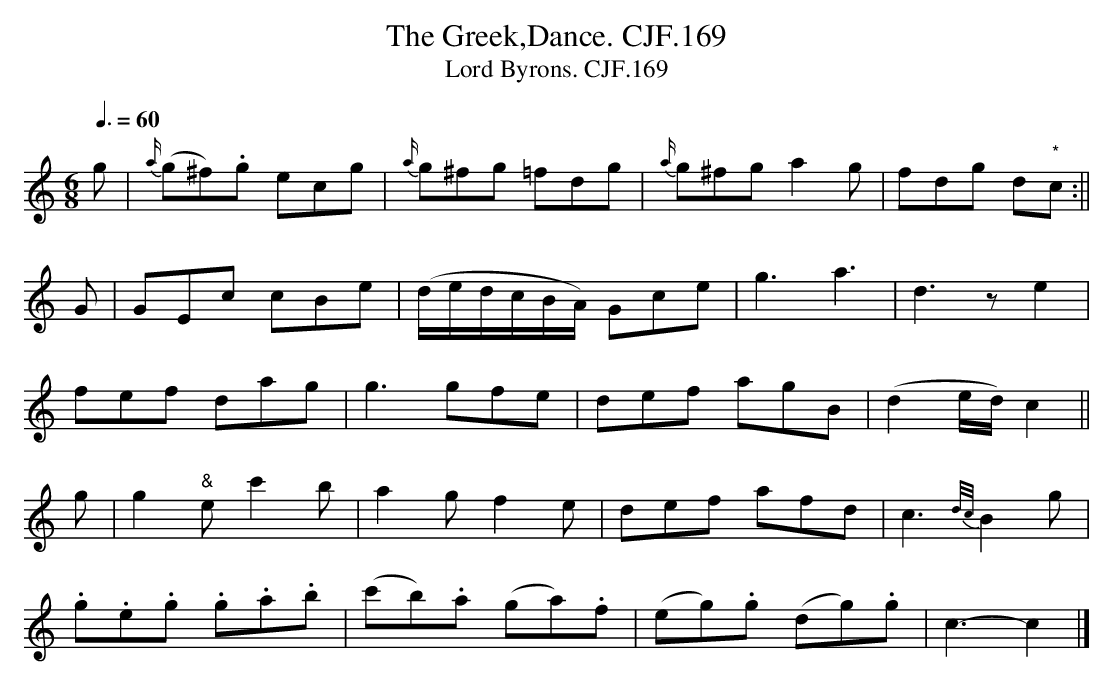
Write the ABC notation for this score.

X:1
T:Greek,Dance. CJF.169, The
T:Lord Byrons. CJF.169
M:6/8
L:1/8
Q:3/8=60
K:C
g|{a/}(g^f).g ecg|{a/}g^fg =fdg|\
{a/}g^fga2g|fdg d"*"c:||
G|GEc cBe|(d/e/d/c/B/A/) Gce|g3a3|d3ze2|
fef dag|g3gfe|def agB|(d2"@"e/"@"d/)c2||
g|g2"&"ec'2b|a2gf2e|def afd|c3{d/c/}B2g|
.g.e.g .g.a.b|(c'b).a (ga).f|(eg).g (dg).g|c3-c2|]
